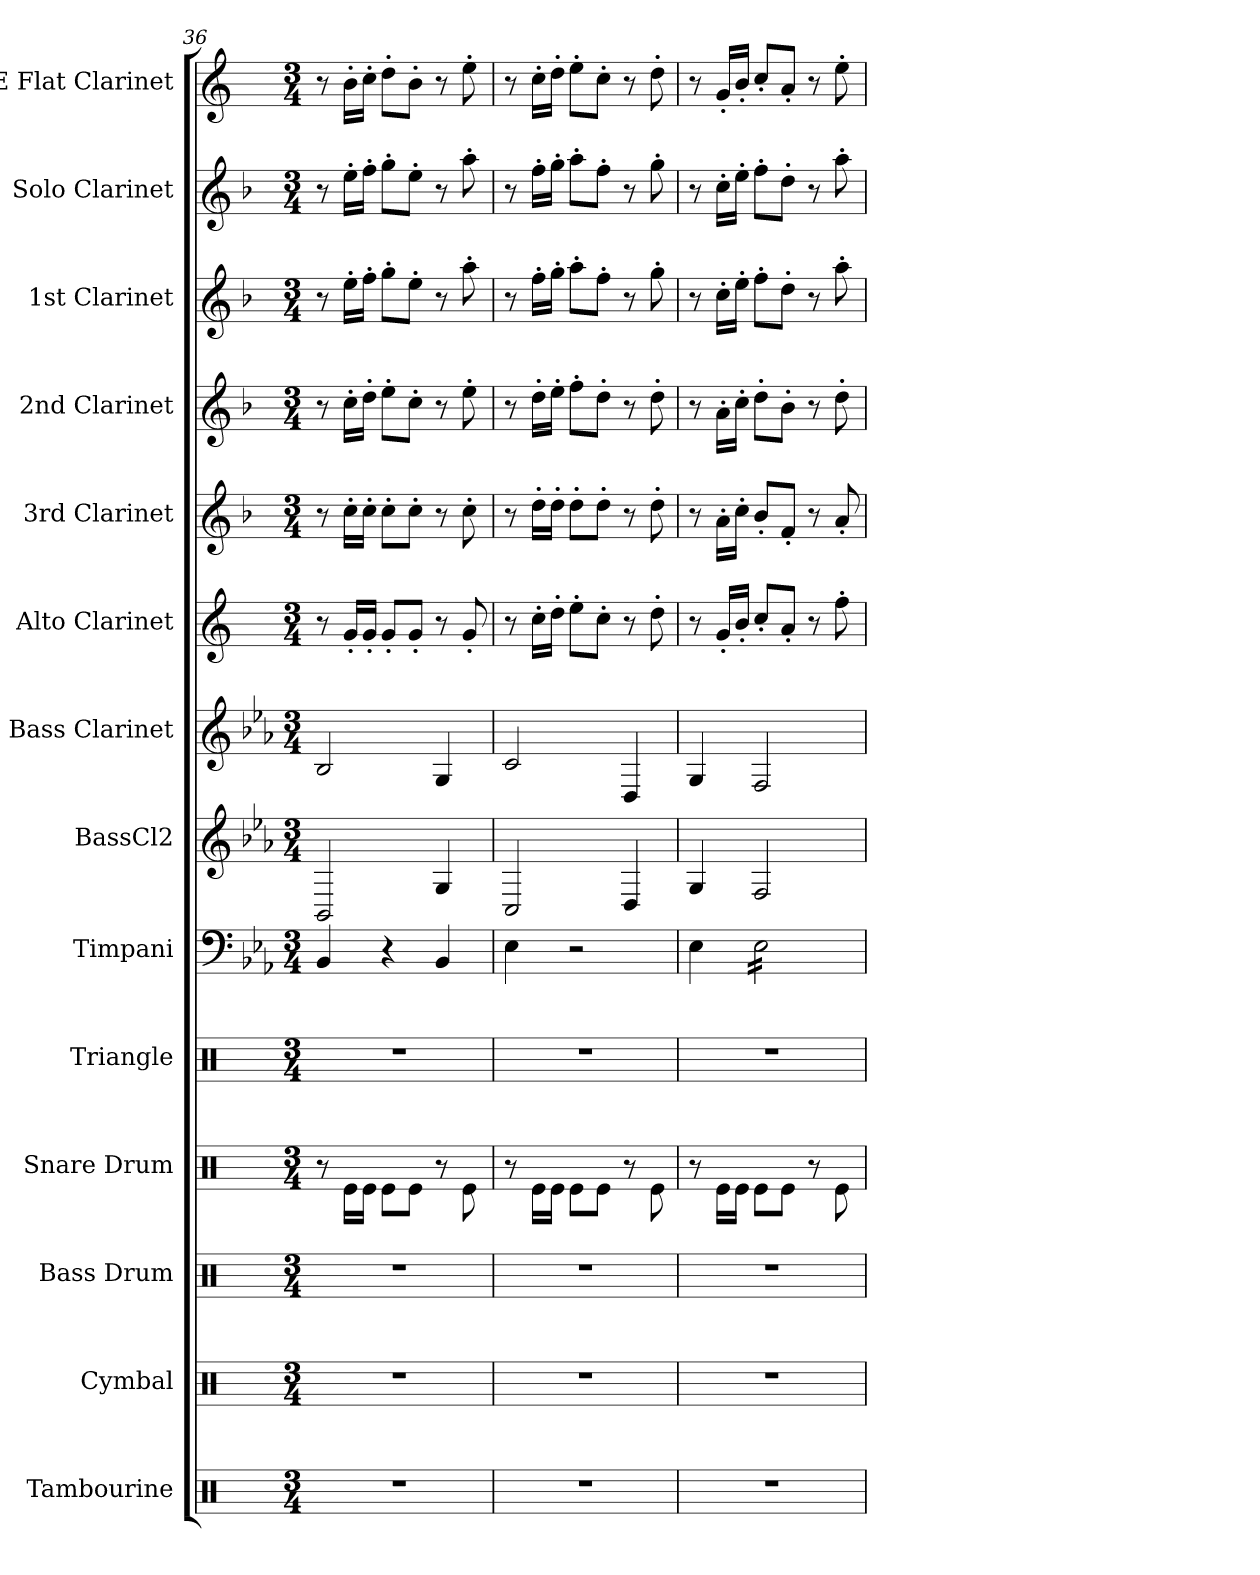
**kern	**kern	**kern	**kern	**kern	**kern	**kern	**kern	**kern	**kern	**kern	**kern	**kern	**kern
*part14	*part13	*part12	*part11	*part10	*part9	*part8	*part7	*part6	*part5	*part4	*part3	*part2	*part1
*staff14	*staff13	*staff12	*staff11	*staff10	*staff9	*staff8	*staff7	*staff6	*staff5	*staff4	*staff3	*staff2	*staff1
*I"Tambourine	*I"Cymbal	*I"Bass Drum	*I"Snare Drum	*I"Triangle	*I"Timpani	*I"BassCl2	*I"Bass Clarinet	*I"Alto Clarinet	*I"3rd Clarinet	*I"2nd Clarinet	*I"1st Clarinet	*I"Solo Clarinet	*I"E Flat Clarinet
*I'Tamb.	*I'Cym.	*I'B. Dr.	*I'Sn. Dr.	*I'Trgl.	*I'Timp.	*I'B. Cl2	*I'B. Cl.	*I'A. Cl.	*I'3rdCl.	*I'2nd Cl.	*I'1stCl.	*I'SoloCl.	*
*clefX	*clefX	*clefX	*clefX	*clefX	*clefF4	*clefG2	*clefG2	*clefG2	*clefG2	*clefG2	*clefG2	*clefG2	*clefG2
*	*	*	*	*	*	*ITrd8c14	*ITrd8c14	*ITrd5c9	*ITrd1c2	*ITrd1c2	*ITrd1c2	*ITrd1c2	*ITrd-2c-3
*k[]	*k[]	*k[]	*k[]	*k[]	*k[b-e-a-]	*k[b-e-a-]	*k[b-e-a-]	*k[b-e-a-]	*k[b-e-a-]	*k[b-e-a-]	*k[b-e-a-]	*k[b-e-a-]	*k[b-e-a-]
*M3/4	*M3/4	*M3/4	*M3/4	*M3/4	*M3/4	*M3/4	*M3/4	*M3/4	*M3/4	*M3/4	*M3/4	*M3/4	*M3/4
=36	=36	=36	=36	=36	=36	=36	=36	=36	=36	=36	=36	=36	=36
2.r	2.r	2.r	8r	2.r	4BB-/	2BBB-/	2BB-/	8r	8r	8r	8r	8r	8r
.	.	.	16Re\LL	.	.	.	.	16B-'/LL	16b-'\LL	16b-'\LL	16dd'\LL	16dd'\LL	16dd'\LL
.	.	.	16Re\JJ	.	.	.	.	16B-'/JJ	16b-'\JJ	16cc'\JJ	16ee-'\JJ	16ee-'\JJ	16ee-'\JJ
.	.	.	8Re\L	.	4r	.	.	8B-'/L	8b-'\L	8dd'\L	8ff'\L	8ff'\L	8ff'\L
.	.	.	8Re\J	.	.	.	.	8B-'/J	8b-'\J	8b-'\J	8dd'\J	8dd'\J	8dd'\J
.	.	.	8r	.	4BB-/	4GG/	4GG/	8r	8r	8r	8r	8r	8r
.	.	.	8Re\	.	.	.	.	8B-'/	8b-'\	8dd'\	8gg'\	8gg'\	8gg'\
=37	=37	=37	=37	=37	=37	=37	=37	=37	=37	=37	=37	=37	=37
2.r	2.r	2.r	8r	2.r	4E-\	2CC/	2C/	8r	8r	8r	8r	8r	8r
.	.	.	16Re\LL	.	.	.	.	16e-'\LL	16cc'\LL	16cc'\LL	16ee-'\LL	16ee-'\LL	16ee-'\LL
.	.	.	16Re\JJ	.	.	.	.	16f'\JJ	16cc'\JJ	16dd'\JJ	16ff'\JJ	16ff'\JJ	16ff'\JJ
.	.	.	8Re\L	.	2r	.	.	8g'\L	8cc'\L	8ee-'\L	8gg'\L	8gg'\L	8gg'\L
.	.	.	8Re\J	.	.	.	.	8e-'\J	8cc'\J	8cc'\J	8ee-'\J	8ee-'\J	8ee-'\J
.	.	.	8r	.	.	4DD/	4DD/	8r	8r	8r	8r	8r	8r
.	.	.	8Re\	.	.	.	.	8f'\	8cc'\	8cc'\	8ff'\	8ff'\	8ff'\
=38	=38	=38	=38	=38	=38	=38	=38	=38	=38	=38	=38	=38	=38
2.r	2.r	2.r	8r	2.r	4E-\	4GG/	4GG/	8r	8r	8r	8r	8r	8r
.	.	.	16Re\LL	.	.	.	.	16B-'/LL	16g'\LL	16g'\LL	16b-'\LL	16b-'\LL	16b-'/LL
.	.	.	16Re\JJ	.	.	.	.	16d'/JJ	16b-'\JJ	16b-'\JJ	16dd'\JJ	16dd'\JJ	16dd'/JJ
*	*	*	*	*	*tremolo	*	*	*	*	*	*	*	*
.	.	.	8Re\L	.	16E-\LL	2FF/	2FF/	8e-'/L	8a-'/L	8cc'\L	8ee-'\L	8ee-'\L	8ee-'/L
.	.	.	.	.	16E-\	.	.	.	.	.	.	.	.
.	.	.	8Re\J	.	16E-\	.	.	8c'/J	8e-'/J	8a-'\J	8cc'\J	8cc'\J	8cc'/J
.	.	.	.	.	16E-\	.	.	.	.	.	.	.	.
.	.	.	8r	.	16E-\	.	.	8r	8r	8r	8r	8r	8r
.	.	.	.	.	16E-\	.	.	.	.	.	.	.	.
.	.	.	8Re\	.	16E-\	.	.	8a-'\	8g'/	8cc'\	8gg'\	8gg'\	8gg'\
.	.	.	.	.	16E-\JJ	.	.	.	.	.	.	.	.
*	*	*	*	*	*Xtremolo	*	*	*	*	*	*	*	*
=	=	=	=	=	=	=	=	=	=	=	=	=	=
*-	*-	*-	*-	*-	*-	*-	*-	*-	*-	*-	*-	*-	*-
